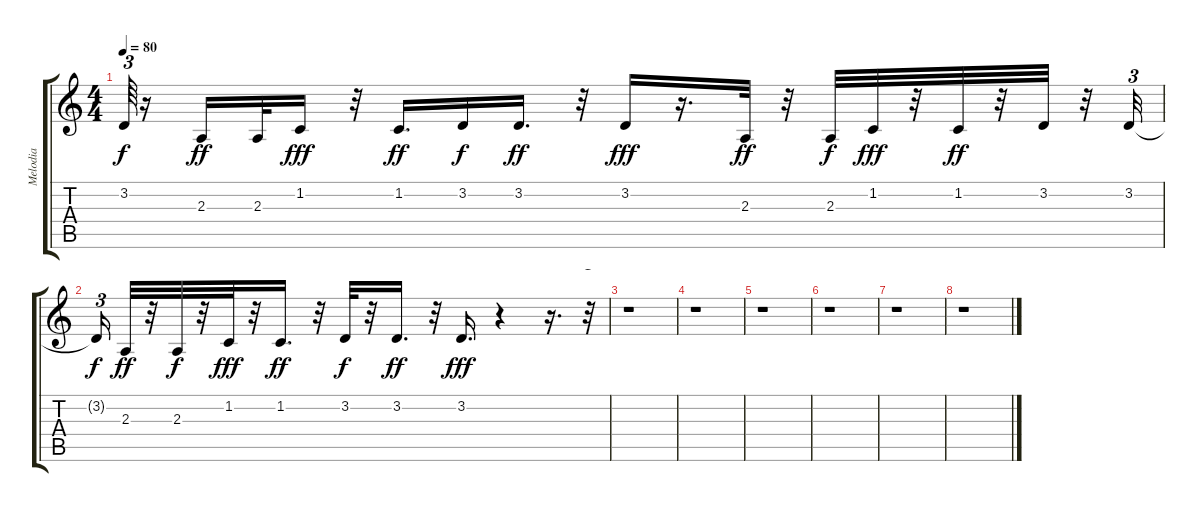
\track ("Melodia" "Melodia") {instrument voiceoohs}
\staff {score tabs}
\tuning (E4 B3 G3 D3 A2 E2) {hide}
\ts (4 4)
\tempo 80
\clef g2
\ks c
3.2{t}.64{tu (3 2) dy f} r.16 2.3.16{dy ff} 2.3.32 1.2.16{dy fff} r.32 1.2.16{d dy ff} 3.2.16{dy f} 3.2.16{d dy ff} r.32 3.2.16{dy fff} r.16{d} 2.3.32{dy ff} r.32 2.3.32{dy f} 1.2.32{dy fff} r.32 1.2.32{dy ff} r.32 3.2.32 r.32 3.2.32{tu (3 2)} |
3.2{t}.16{tu (3 2) dy f} 2.3.32{dy ff} r.32 2.3.32{dy f} r.32 1.2.32{dy fff} r.32 1.2.16{d dy ff} r.32 3.2.32{dy f} r.32 3.2.16{d dy ff} r.32 3.2.16{d dy fff} r.4 r.16{d} r.32{tu (3 2)} |
r.1 |
r.1 |
r.1 |
r.1 |
r.1 |
r.1
